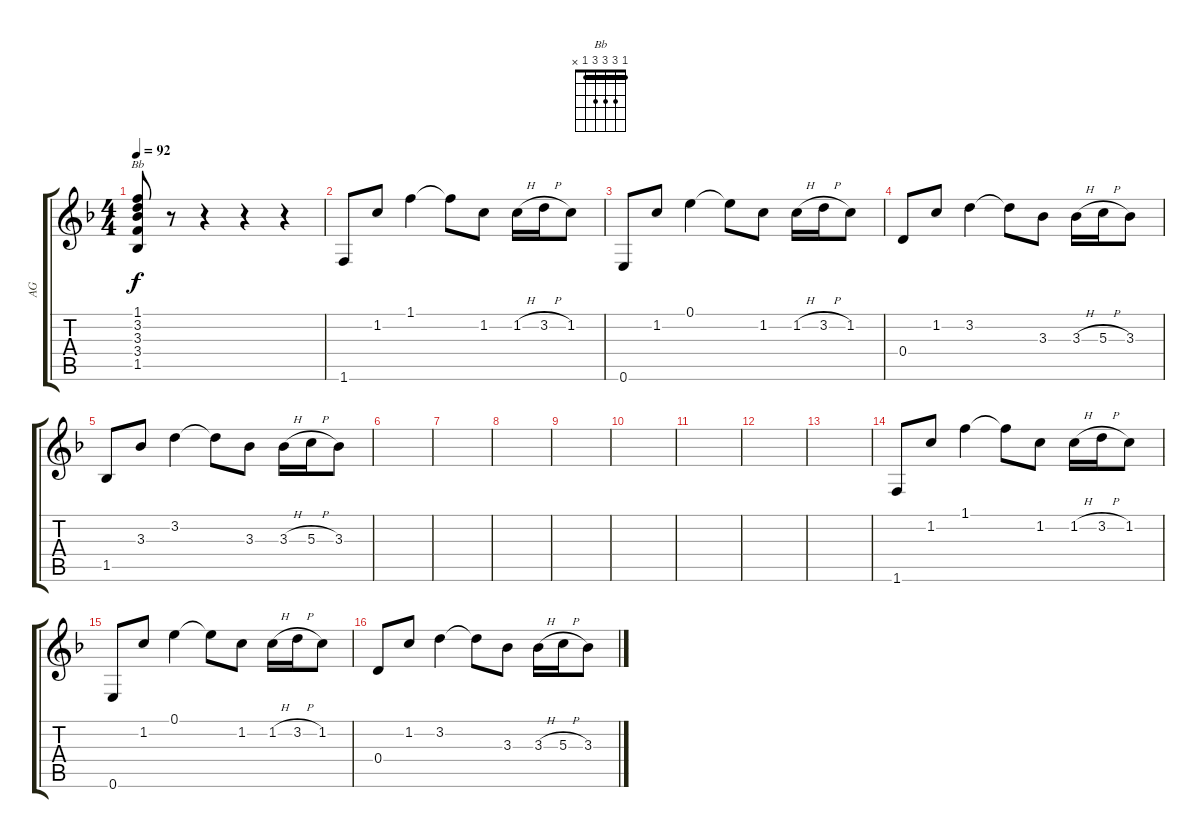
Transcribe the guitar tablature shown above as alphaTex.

\track ("AG" "AG") {instrument acousticguitarnylon}
\staff {score tabs}
\tuning (E4 B3 G3 D3 A2 E2) {hide}
\chord ("Bb" 1 3 3 3 1 x) {barre 1}
\ts (4 4)
\tempo 92
\clef g2
\ks f
(1.1 3.2 3.3 3.4 1.5).8{ch "Bb" dy f} r.8 r.4 r.4 r.4 |
1.6.8 1.2.8 1.1.4 1.1{t}.8 1.2.8 1.2{h}.16 3.2{h}.16 1.2.8 |
0.6.8 1.2.8 0.1.4 0.1{t}.8 1.2.8 1.2{h}.16 3.2{h}.16 1.2.8 |
0.4.8 1.2.8 3.2.4 3.2{t}.8 3.3.8 3.3{h}.16 5.3{h}.16 3.3.8 |
1.5.8 3.3.8 3.2.4 3.2{t}.8 3.3.8 3.3{h}.16 5.3{h}.16 3.3.8 |
|
|
|
|
|
|
|
|
1.6.8 1.2.8 1.1.4 1.1{t}.8 1.2.8 1.2{h}.16 3.2{h}.16 1.2.8 |
0.6.8 1.2.8 0.1.4 0.1{t}.8 1.2.8 1.2{h}.16 3.2{h}.16 1.2.8 |
0.4.8 1.2.8 3.2.4 3.2{t}.8 3.3.8 3.3{h}.16 5.3{h}.16 3.3.8
